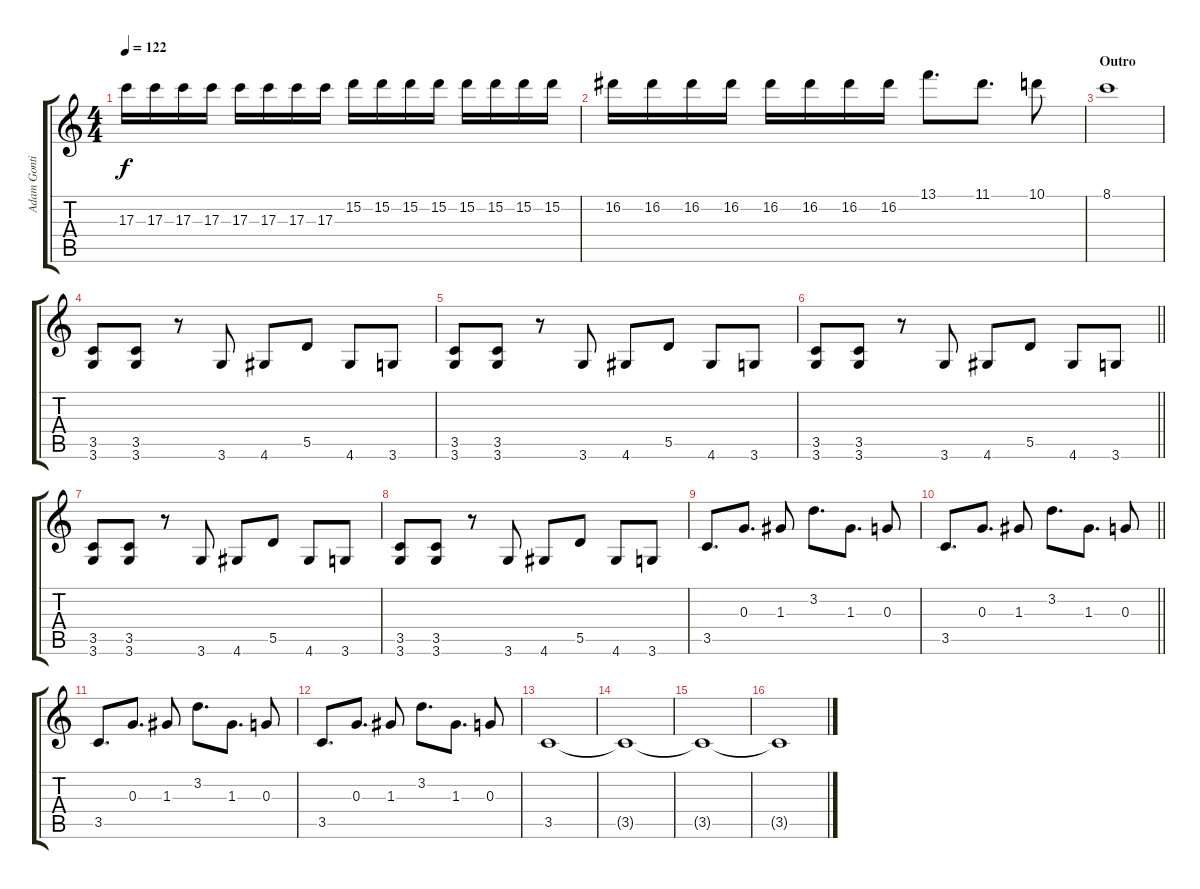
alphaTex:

\track ("Adam Gontier" "Adam Gonti") {instrument distortionguitar}
\staff {score tabs}
\tuning (E4 B3 G3 D3 A2 E2) {hide}
\ts (4 4)
\tempo 122
\clef g2
\ks c
17.3.16{dy f} 17.3.16 17.3.16 17.3.16 17.3.16 17.3.16 17.3.16 17.3.16 15.2.16 15.2.16 15.2.16 15.2.16 15.2.16 15.2.16 15.2.16 15.2.16 |
16.2.16 16.2.16 16.2.16 16.2.16 16.2.16 16.2.16 16.2.16 16.2.16 13.1.8{d} 11.1.8{d} 10.1.8 |
\section ("" "Outro")
8.1.1 |
(3.5 3.6).8{volume 13} (3.5 3.6).8 r.8 3.6.8 4.6.8 5.5.8 4.6.8 3.6.8 |
(3.5 3.6).8 (3.5 3.6).8 r.8 3.6.8 4.6.8 5.5.8 4.6.8 3.6.8 |
\barLineRight lightlight
(3.5 3.6).8 (3.5 3.6).8 r.8 3.6.8 4.6.8 5.5.8 4.6.8 3.6.8 |
(3.5 3.6).8 (3.5 3.6).8 r.8 3.6.8 4.6.8 5.5.8 4.6.8 3.6.8 |
(3.5 3.6).8 (3.5 3.6).8 r.8 3.6.8 4.6.8 5.5.8 4.6.8 3.6.8 |
3.5.8{d} 0.3.8{d} 1.3.8 3.2.8{d} 1.3.8{d} 0.3.8 |
\barLineRight lightlight
3.5.8{d} 0.3.8{d} 1.3.8 3.2.8{d} 1.3.8{d} 0.3.8 |
3.5.8{d} 0.3.8{d} 1.3.8 3.2.8{d} 1.3.8{d} 0.3.8 |
3.5.8{d} 0.3.8{d} 1.3.8 3.2.8{d} 1.3.8{d} 0.3.8 |
3.5.1{volume 13} |
3.5{t}.1 |
3.5{t}.1 |
3.5{t}.1
